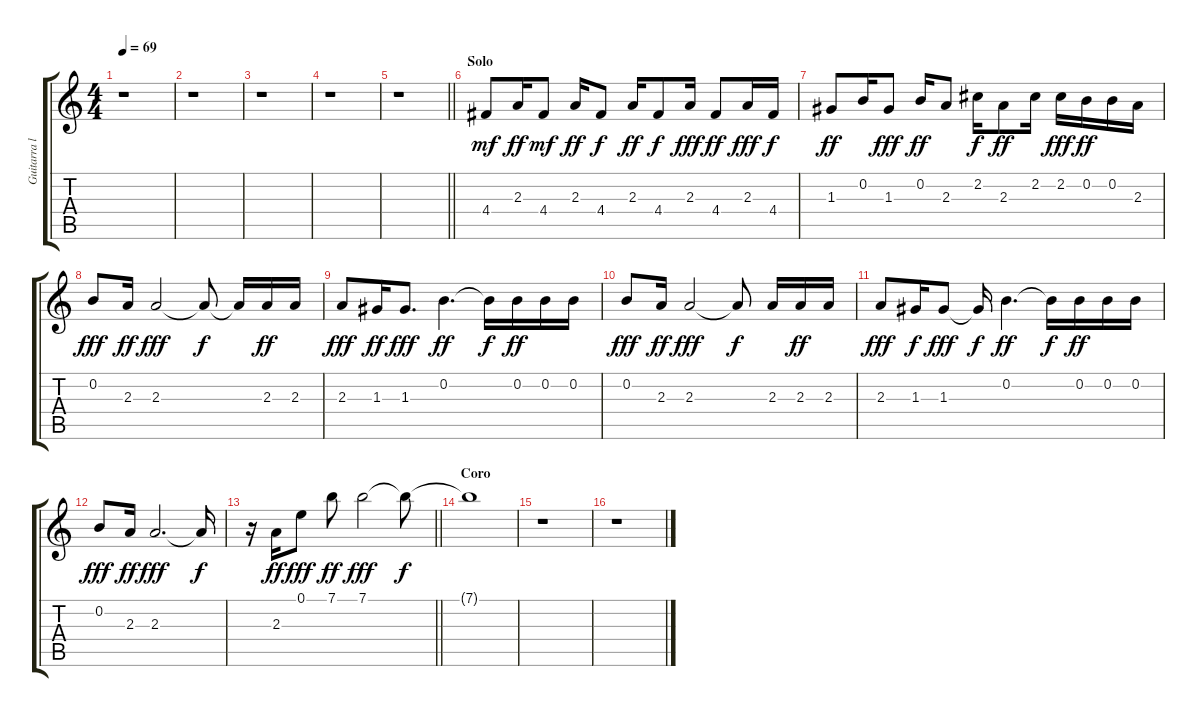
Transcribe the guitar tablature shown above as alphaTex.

\track ("Guitarra lll" "Guitarra l") {instrument overdrivenguitar}
\staff {score tabs}
\tuning (E4 B3 G3 D3 A2 E2) {hide}
\ts (4 4)
\tempo 69
\clef g2
\ks c
r.1{dy mf} |
r.1 |
r.1 |
r.1 |
\barLineRight lightlight
r.1 |
\section ("" "Solo")
4.4.8 2.3.16{dy ff} 4.4.8{dy mf} 2.3.16{dy ff} 4.4.8{dy f} 2.3.16{dy ff} 4.4.8{dy f} 2.3.16{dy fff} 4.4.8{dy ff} 2.3.16{dy fff} 4.4.16{dy f} |
1.3.8{dy ff} 0.2.16 1.3.8{dy fff} 0.2.16{dy ff} 2.3.8 2.2.16{dy f} 2.3.8{dy ff} 2.2.16 2.2.16{dy fff} 0.2.16{dy ff} 0.2.16 2.3.16 |
0.2.8{dy fff} 2.3.16{dy ff} 2.3.2{dy fff} 2.3{t}.8{dy f} 2.3{t}.16 2.3.16{dy ff} 2.3.16 |
2.3.8{dy fff} 1.3.16{dy ff} 1.3.8{d dy fff} 0.2.4{d dy ff} 0.2{t}.16{dy f} 0.2.16{dy ff} 0.2.16 0.2.16 |
0.2.8{dy fff} 2.3.16{dy ff} 2.3.2{dy fff} 2.3{t}.8{dy f} 2.3.16 2.3.16{dy ff} 2.3.16 |
2.3.8{dy fff} 1.3.16{dy f} 1.3.8{dy fff} 1.3{t}.16{dy f} 0.2.4{d dy ff} 0.2{t}.16{dy f} 0.2.16{dy ff} 0.2.16 0.2.16 |
0.2.8{dy fff} 2.3.16{dy ff} 2.3.2{d dy fff} 2.3{t}.16{dy f} |
\barLineRight lightlight
r.16 2.3.16{dy ff} 0.1.8{dy fff} 7.1.8{dy ff} 7.1.2{dy fff volume 0} 7.1{t}.8{dy f} |
\section ("" "Coro")
7.1{t}.1 |
r.1 |
r.1
